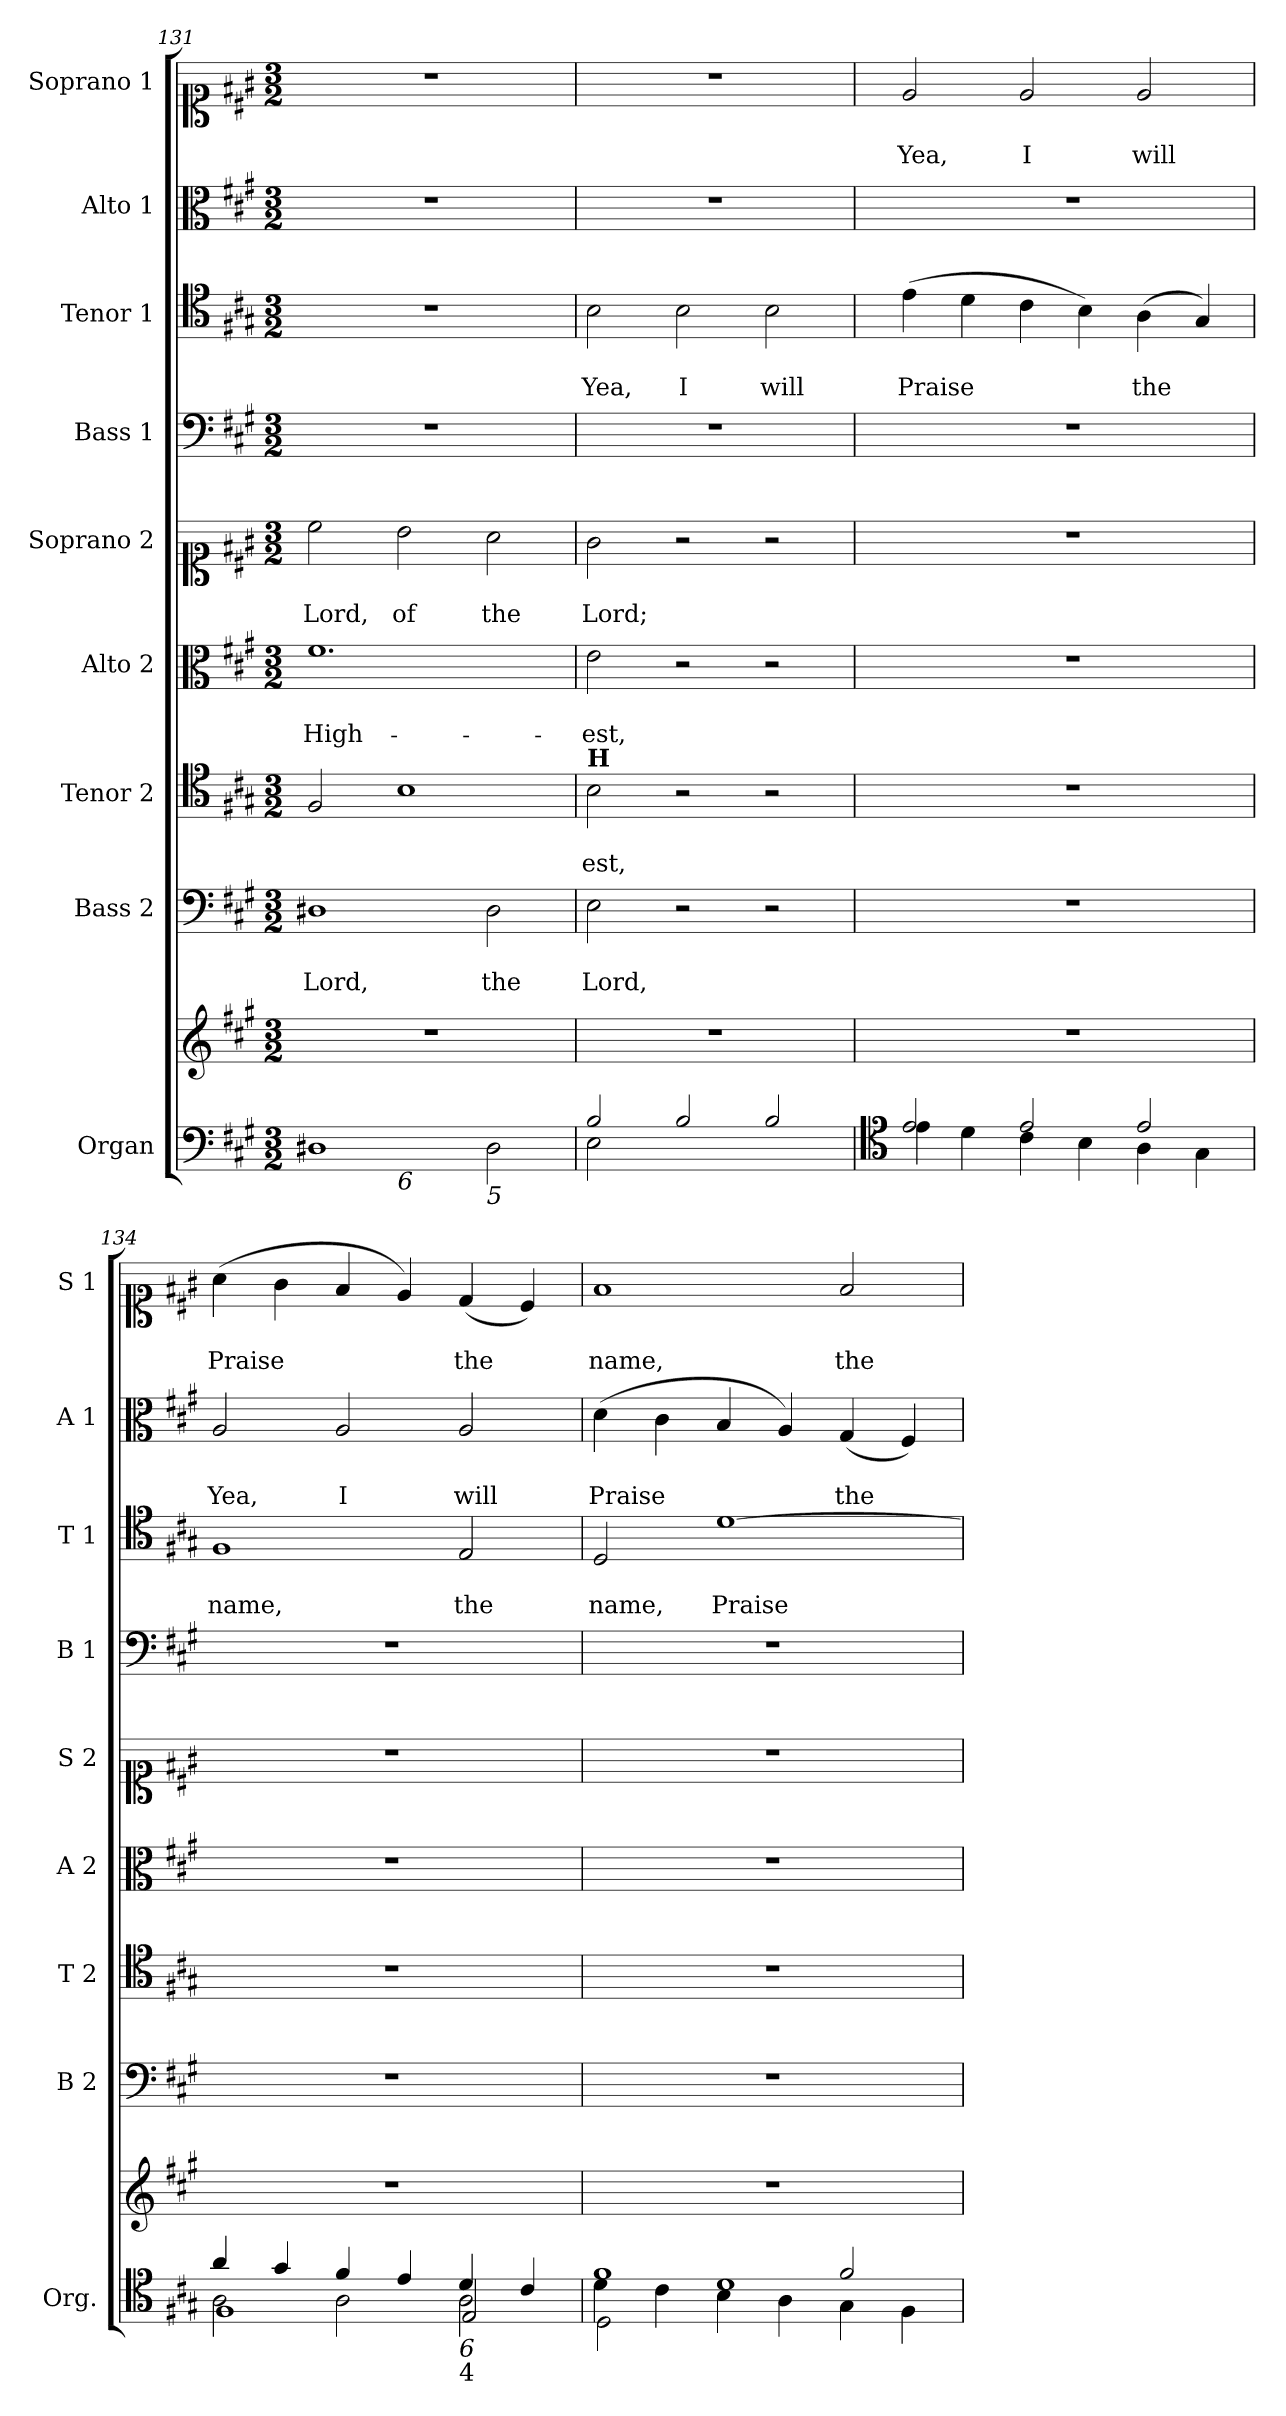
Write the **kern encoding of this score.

**kern	**kern	**kern	**text	**text	**kern	**text	**text	**kern	**text	**text	**kern	**text	**text	**kern	**kern	**text	**text	**kern	**text	**text	**kern	**text	**text
*part9	*part9	*part8	*part8	*part8	*part7	*part7	*part7	*part6	*part6	*part6	*part5	*part5	*part5	*part4	*part3	*part3	*part3	*part2	*part2	*part2	*part1	*part1	*part1
*staff10	*staff9	*staff8	*staff8	*staff8	*staff7	*staff7	*staff7	*staff6	*staff6	*staff6	*staff5	*staff5	*staff5	*staff4	*staff3	*staff3	*staff3	*staff2	*staff2	*staff2	*staff1	*staff1	*staff1
*I"Organ	*	*I"Bass 2	*	*	*I"Tenor 2	*	*	*I"Alto 2	*	*	*I"Soprano 2	*	*	*I"Bass 1	*I"Tenor 1	*	*	*I"Alto 1	*	*	*I"Soprano 1	*	*
*I'Org.	*	*I'B 2	*	*	*I'T 2	*	*	*I'A 2	*	*	*I'S 2	*	*	*I'B 1	*I'T 1	*	*	*I'A 1	*	*	*I'S 1	*	*
*clefF4	*clefG2	*clefF4	*	*	*clefC4	*	*	*clefC3	*	*	*clefC1	*	*	*clefF4	*clefC4	*	*	*clefC3	*	*	*clefC1	*	*
*k[f#c#g#]	*k[f#c#g#]	*k[f#c#g#]	*	*	*k[f#c#g#]	*	*	*k[f#c#g#]	*	*	*k[f#c#g#]	*	*	*k[f#c#g#]	*k[f#c#g#]	*	*	*k[f#c#g#]	*	*	*k[f#c#g#]	*	*
*A:	*A:	*A:	*	*	*A:	*	*	*A:	*	*	*A:	*	*	*A:	*A:	*	*	*A:	*	*	*A:	*	*
*M3/2	*M3/2	*M3/2	*	*	*M3/2	*	*	*M3/2	*	*	*M3/2	*	*	*M3/2	*M3/2	*	*	*M3/2	*	*	*M3/2	*	*
=131	=131	=131	=131	=131	=131	=131	=131	=131	=131	=131	=131	=131	=131	=131	=131	=131	=131	=131	=131	=131	=131	=131	=131
!LO:TX:b:i:t=7	!	!	!	!	!	!	!	!	!	!	!	!	!	!	!	!	!	!	!	!	!	!	!
!	!	!	!	!LO:LY:b	!	!	!	!	!	!LO:LY:b	!	!	!LO:LY:b	!	!	!	!	!	!	!	!	!	!
*^	*	*	*	*	*	*	*	*	*	*	*	*	*	*	*	*	*	*	*	*	*	*	*
1D#X	2ryy	1.r	1D#X	.	Lord,	2F#/	.	.	1.f#	.	High-	2cc#\	.	Lord,	1.r	1.r	.	.	1.r	.	.	1.r	.	.
!	!LO:TX:b:i:t=6	!	!	!	!	!	!	!	!	!	!	!	!	!	!	!	!	!	!	!	!	!	!	!
!	!	!	!	!	!	!	!	!	!	!	!	!	!	!LO:LY:b	!	!	!	!	!	!	!	!	!	!
.	1ryy	.	.	.	.	1B	.	.	.	.	.	2b\	.	of	.	.	.	.	.	.	.	.	.	.
!LO:TX:b:i:t=5	!	!	!	!	!	!	!	!	!	!	!	!	!	!	!	!	!	!	!	!	!	!	!	!
!	!	!	!	!	!LO:LY:b	!	!	!	!	!	!	!	!	!LO:LY:b	!	!	!	!	!	!	!	!	!	!
2D#\	.	.	2D#\	.	the	.	.	.	.	.	.	2a\	.	the	.	.	.	.	.	.	.	.	.	.
!!LO:PB:g=z
=132	=132	=132	=132	=132	=132	=132	=132	=132	=132	=132	=132	=132	=132	=132	=132	=132	=132	=132	=132	=132	=132	=132	=132	=132
!	!	!	!	!	!	!LO:TX:a:B:t=H	!	!	!	!	!	!	!	!	!	!	!	!	!	!	!	!	!	!
!	!	!	!	!	!LO:LY:b	!	!	!LO:LY:b	!	!	!LO:LY:b	!	!	!LO:LY:b	!	!	!	!LO:LY:b	!	!	!	!	!	!
2B/	2E\	1.r	2E\	.	Lord,	2B\	.	-est,	2e\	.	-est,	2g#\	.	Lord;	1.r	2B\	.	Yea,	1.r	.	.	1.r	.	.
!	!	!	!	!	!	!	!	!	!	!	!	!	!	!	!	!	!	!LO:LY:b	!	!	!	!	!	!
2B/	2ryy	.	2r	.	.	2r	.	.	2r	.	.	2r	.	.	.	2B\	.	I	.	.	.	.	.	.
!	!	!	!	!	!	!	!	!	!	!	!	!	!	!	!	!	!	!LO:LY:b	!	!	!	!	!	!
2B/	2ryy	.	2r	.	.	2r	.	.	2r	.	.	2r	.	.	.	2B\	.	will	.	.	.	.	.	.
=133	=133	=133	=133	=133	=133	=133	=133	=133	=133	=133	=133	=133	=133	=133	=133	=133	=133	=133	=133	=133	=133	=133	=133	=133
*clefC4	*	*	*	*	*	*	*	*	*	*	*	*	*	*	*	*	*	*	*	*	*	*	*	*
!	!	!	!	!	!	!	!	!	!	!	!	!	!	!	!	!	!	!LO:LY:b	!	!	!	!	!	!LO:LY:b
2e/	4e\	1.r	1.r	.	.	1.r	.	.	1.r	.	.	1.r	.	.	1.r	(>4e\	.	Praise	1.r	.	.	2e/	.	Yea,
.	4d\	.	.	.	.	.	.	.	.	.	.	.	.	.	.	4d\	.	.	.	.	.	.	.	.
!	!	!	!	!	!	!	!	!	!	!	!	!	!	!	!	!	!	!	!	!	!	!	!	!LO:LY:b
2e/	4c#\	.	.	.	.	.	.	.	.	.	.	.	.	.	.	4c#\	.	.	.	.	.	2e/	.	I
.	4B\	.	.	.	.	.	.	.	.	.	.	.	.	.	.	4B\)	.	.	.	.	.	.	.	.
!	!	!	!	!	!	!	!	!	!	!	!	!	!	!	!	!	!	!LO:LY:b	!	!	!	!	!	!LO:LY:b
2e/	4A\	.	.	.	.	.	.	.	.	.	.	.	.	.	.	(>4A\	.	the	.	.	.	2e/	.	will
.	4G#\	.	.	.	.	.	.	.	.	.	.	.	.	.	.	4G#/)	.	.	.	.	.	.	.	.
=134	=134	=134	=134	=134	=134	=134	=134	=134	=134	=134	=134	=134	=134	=134	=134	=134	=134	=134	=134	=134	=134	=134	=134	=134
*	*^	*	*	*	*	*	*	*	*	*	*	*	*	*	*	*	*	*	*	*	*	*	*	*
!	!	!	!	!	!	!	!	!	!	!	!	!	!	!	!	!	!	!	!LO:LY:b	!	!	!LO:LY:b	!	!	!LO:LY:b
4a/	2A\	1F#	1.r	1.r	.	.	1.r	.	.	1.r	.	.	1.r	.	.	1.r	1F#	.	name,	2A/	.	Yea,	(>4a\	.	Praise
4g#/	.	.	.	.	.	.	.	.	.	.	.	.	.	.	.	.	.	.	.	.	.	.	4g#\	.	.
!	!	!	!	!	!	!	!	!	!	!	!	!	!	!	!	!	!	!	!	!	!	!LO:LY:b	!	!	!
4f#/	2A\	.	.	.	.	.	.	.	.	.	.	.	.	.	.	.	.	.	.	2A/	.	I	4f#/	.	.
4e/	.	.	.	.	.	.	.	.	.	.	.	.	.	.	.	.	.	.	.	.	.	.	4e/)	.	.
!LO:TX:b:i:t=6	!	!	!	!	!	!	!	!	!	!	!	!	!	!	!	!	!	!	!	!	!	!	!	!	!
!LO:TX:b:t=4	!	!	!	!	!	!	!	!	!	!	!	!	!	!	!	!	!	!	!	!	!	!	!	!	!
!	!	!	!	!	!	!	!	!	!	!	!	!	!	!	!	!	!	!	!LO:LY:b	!	!	!LO:LY:b	!	!	!LO:LY:b
4d/	2A\	2E/	.	.	.	.	.	.	.	.	.	.	.	.	.	.	2E/	.	the	2A/	.	will	(<4d/	.	the
4c#/	.	.	.	.	.	.	.	.	.	.	.	.	.	.	.	.	.	.	.	.	.	.	4c#/)	.	.
=135	=135	=135	=135	=135	=135	=135	=135	=135	=135	=135	=135	=135	=135	=135	=135	=135	=135	=135	=135	=135	=135	=135	=135	=135	=135
!	!	!	!	!	!	!	!	!	!	!	!	!	!	!	!	!	!	!	!LO:LY:b	!	!	!LO:LY:b	!	!	!LO:LY:b
1f#	4d\	2D\	1.r	1.r	.	.	1.r	.	.	1.r	.	.	1.r	.	.	1.r	2D/	.	name,	(>4d\	.	Praise	1f#	.	name,
.	4c#\	.	.	.	.	.	.	.	.	.	.	.	.	.	.	.	.	.	.	4c#\	.	.	.	.	.
!	!	!	!	!	!	!	!	!	!	!	!	!	!	!	!	!	!	!	!LO:LY:b	!	!	!	!	!	!
.	4B\	1d	.	.	.	.	.	.	.	.	.	.	.	.	.	.	[1d	.	Praise	4B/	.	.	.	.	.
.	4A\	.	.	.	.	.	.	.	.	.	.	.	.	.	.	.	.	.	.	4A/)	.	.	.	.	.
!	!	!	!	!	!	!	!	!	!	!	!	!	!	!	!	!	!	!	!	!	!	!LO:LY:b	!	!	!LO:LY:b
2f#/	4G#\	.	.	.	.	.	.	.	.	.	.	.	.	.	.	.	.	.	.	(<4G#/	.	the	2f#/	.	the
.	4F#\	.	.	.	.	.	.	.	.	.	.	.	.	.	.	.	.	.	.	4F#/)	.	.	.	.	.
*v	*v	*v	*	*	*	*	*	*	*	*	*	*	*	*	*	*	*	*	*	*	*	*	*	*	*
=	=	=	=	=	=	=	=	=	=	=	=	=	=	=	=	=	=	=	=	=	=	=	=
*-	*-	*-	*-	*-	*-	*-	*-	*-	*-	*-	*-	*-	*-	*-	*-	*-	*-	*-	*-	*-	*-	*-	*-
